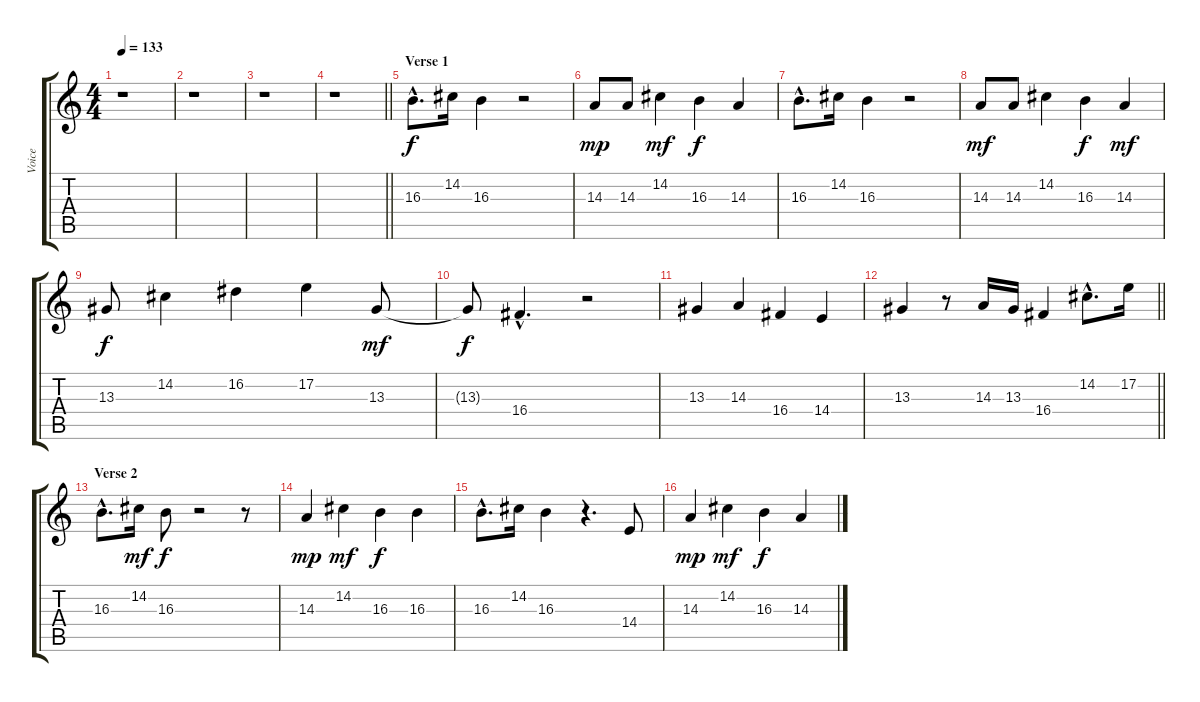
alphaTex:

\track ("Voice" "Voice") {instrument sopranosax}
\staff {score tabs}
\tuning (E4 B3 G3 D3 A2 E2) {hide}
\ts (4 4)
\tempo 133
\clef g2
\ks c
r.1{dy f instrument sopranosax} |
r.1 |
r.1 |
\barLineRight lightlight
r.1 |
\section ("" "Verse 1")
16.3{hac}.8{d} 14.2.16 16.3.4 r.2 |
14.3.8{dy mp} 14.3.8 14.2.4{dy mf} 16.3.4{dy f} 14.3.4 |
16.3{hac}.8{d} 14.2.16 16.3.4 r.2 |
14.3.8{dy mf} 14.3.8 14.2.4 16.3.4{dy f} 14.3.4{dy mf} |
13.3.8{dy f} 14.2.4 16.2.4 17.2.4 13.3.8{dy mf} |
13.3{t}.8{dy f} 16.4{hac}.4{d} r.2 |
13.3.4 14.3.4 16.4.4 14.4.4 |
\barLineRight lightlight
13.3.4 r.8 14.3.16 13.3.16 16.4.4 14.2{hac}.8{d} 17.2.16 |
\section ("" "Verse 2")
16.3{hac}.8{d} 14.2.16{dy mf} 16.3.8{dy f} r.2 r.8 |
14.3.4{dy mp} 14.2.4{dy mf} 16.3.4{dy f} 16.3.4 |
16.3{hac}.8{d} 14.2.16 16.3.4 r.4{d} 14.4.8 |
14.3.4{dy mp} 14.2.4{dy mf} 16.3.4{dy f} 14.3.4
